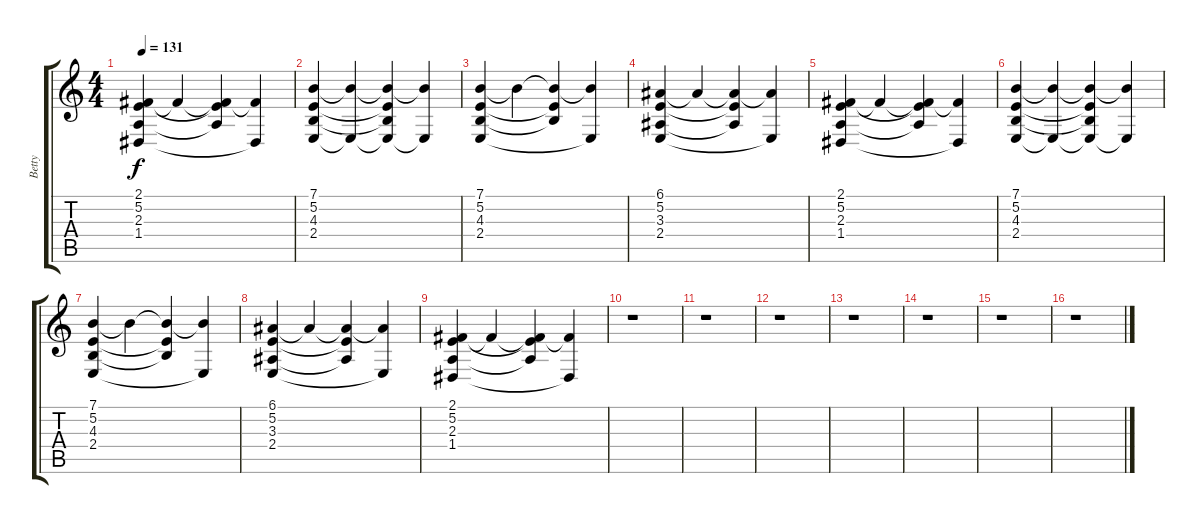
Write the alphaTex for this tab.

\track ("Betty" "Betty") {instrument churchorgan}
\staff {score tabs}
\tuning (E4 B3 G3 D3 A2 E2) {hide}
\ts (4 4)
\tempo 131
\clef g2
\ks c
(2.1 5.2 2.3 1.4).4{dy f} 2.1{t}.4 (2.1{t} 5.2{t} 2.3{t}).4 (2.1{t} 1.4{t}).4 |
(7.1 5.2 4.3 2.4).4 (7.1{t} 2.4{t}).4 (7.1{t} 5.2{t} 4.3{t} 2.4{t}).4 (7.1{t} 2.4{t}).4 |
(7.1 5.2 4.3 2.4).4 7.1{t}.4 (7.1{t} 5.2{t} 4.3{t}).4 (7.1{t} 2.4{t}).4 |
(6.1 5.2 3.3 2.4).4 6.1{t}.4 (6.1{t} 5.2{t} 3.3{t}).4 (6.1{t} 2.4{t}).4 |
(2.1 5.2 2.3 1.4).4 2.1{t}.4 (2.1{t} 5.2{t} 2.3{t}).4 (2.1{t} 1.4{t}).4 |
(7.1 5.2 4.3 2.4).4 (7.1{t} 2.4{t}).4 (7.1{t} 5.2{t} 4.3{t} 2.4{t}).4 (7.1{t} 2.4{t}).4 |
(7.1 5.2 4.3 2.4).4 7.1{t}.4 (7.1{t} 5.2{t} 4.3{t}).4 (7.1{t} 2.4{t}).4 |
(6.1 5.2 3.3 2.4).4 6.1{t}.4 (6.1{t} 5.2{t} 3.3{t}).4 (6.1{t} 2.4{t}).4 |
(2.1 5.2 2.3 1.4).4 2.1{t}.4 (2.1{t} 5.2{t} 2.3{t}).4 (2.1{t} 1.4{t}).4 |
r.1 |
r.1 |
r.1 |
r.1 |
r.1 |
r.1 |
r.1
